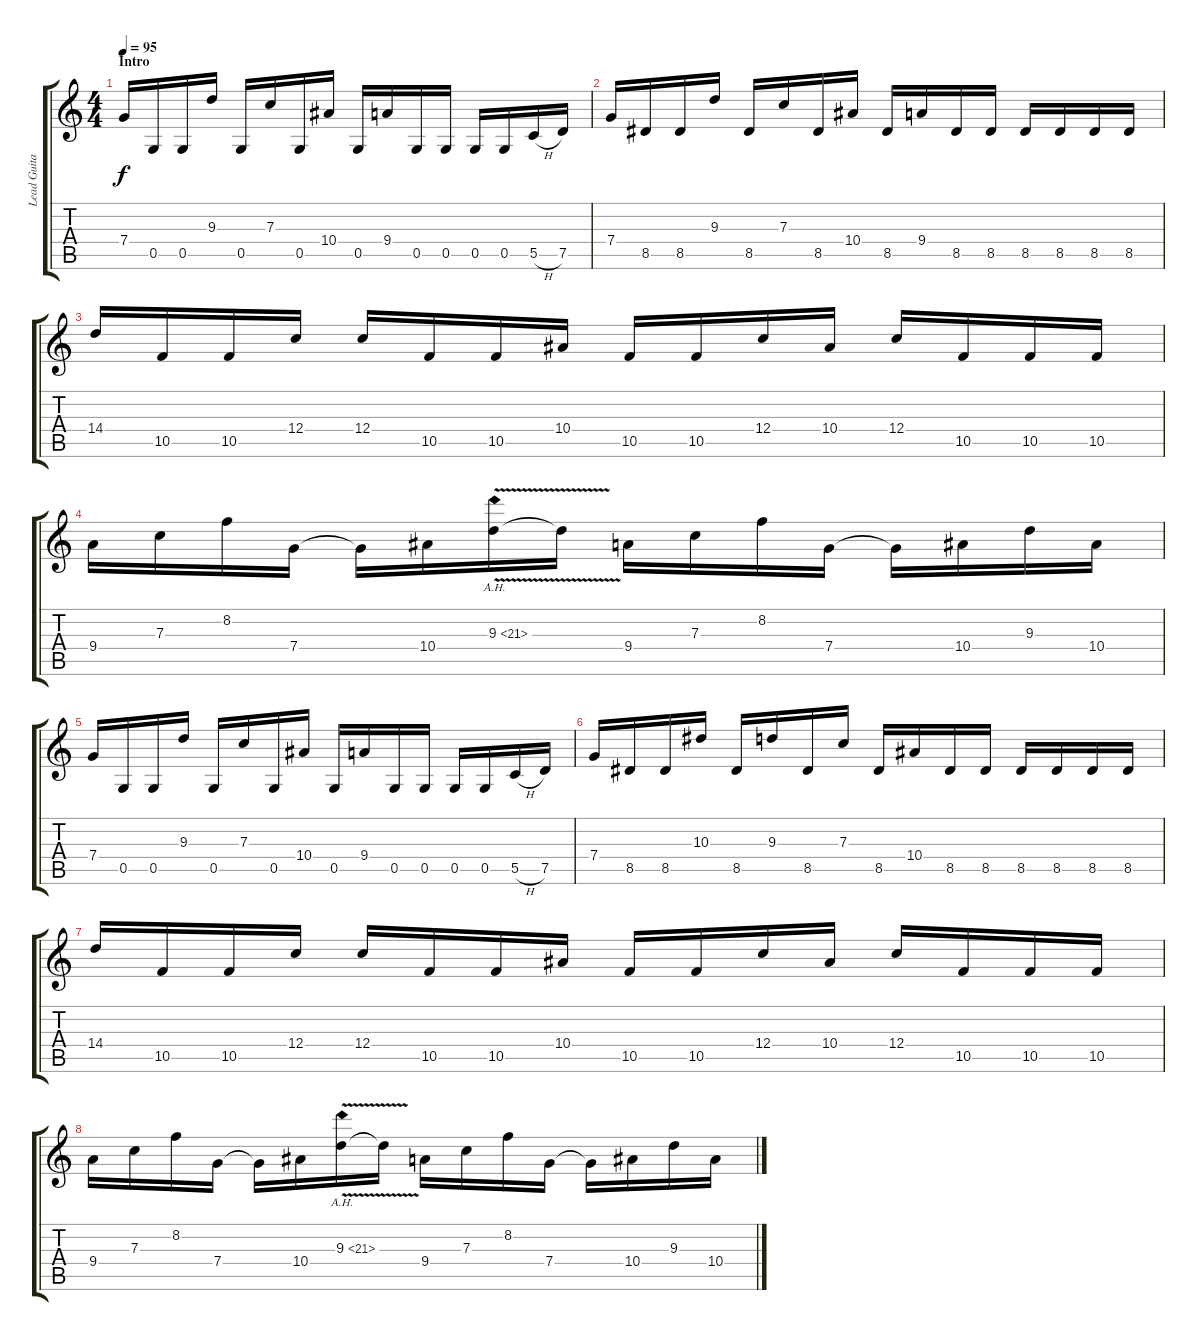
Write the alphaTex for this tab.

\track ("Lead Guitar" "Lead Guita") {instrument distortionguitar}
\staff {score tabs}
\tuning (D4 A3 F3 C3 G2 D2) {hide}
\ts (4 4)
\section ("" "Intro")
\tempo 95
\clef g2
\ks c
7.4.16{dy f instrument distortionguitar} 0.5.16 0.5.16 9.3.16 0.5.16 7.3.16 0.5.16 10.4.16 0.5.16 9.4.16 0.5.16 0.5.16 0.5.16 0.5.16 5.5{h}.16 7.5.16 |
7.4.16 8.5.16 8.5.16 9.3.16 8.5.16 7.3.16 8.5.16 10.4.16 8.5.16 9.4.16 8.5.16 8.5.16 8.5.16 8.5.16 8.5.16 8.5.16 |
14.4.16 10.5.16 10.5.16 12.4.16 12.4.16 10.5.16 10.5.16 10.4.16 10.5.16 10.5.16 12.4.16 10.4.16 12.4.16 10.5.16 10.5.16 10.5.16 |
9.4.16 7.3.16 8.2.16 7.4.16 7.4{t}.16 10.4.16 9.3{ah 12 v}.16 9.3{t}.16 9.4.16 7.3.16 8.2.16 7.4.16 7.4{t}.16 10.4.16 9.3.16 10.4.16 |
7.4.16 0.5.16 0.5.16 9.3.16 0.5.16 7.3.16 0.5.16 10.4.16 0.5.16 9.4.16 0.5.16 0.5.16 0.5.16 0.5.16 5.5{h}.16 7.5.16 |
7.4.16 8.5.16 8.5.16 10.3.16 8.5.16 9.3.16 8.5.16 7.3.16 8.5.16 10.4.16 8.5.16 8.5.16 8.5.16 8.5.16 8.5.16 8.5.16 |
14.4.16 10.5.16 10.5.16 12.4.16 12.4.16 10.5.16 10.5.16 10.4.16 10.5.16 10.5.16 12.4.16 10.4.16 12.4.16 10.5.16 10.5.16 10.5.16 |
9.4.16 7.3.16 8.2.16 7.4.16 7.4{t}.16 10.4.16 9.3{ah 12 v}.16 9.3{t}.16 9.4.16 7.3.16 8.2.16 7.4.16 7.4{t}.16 10.4.16 9.3.16 10.4.16
